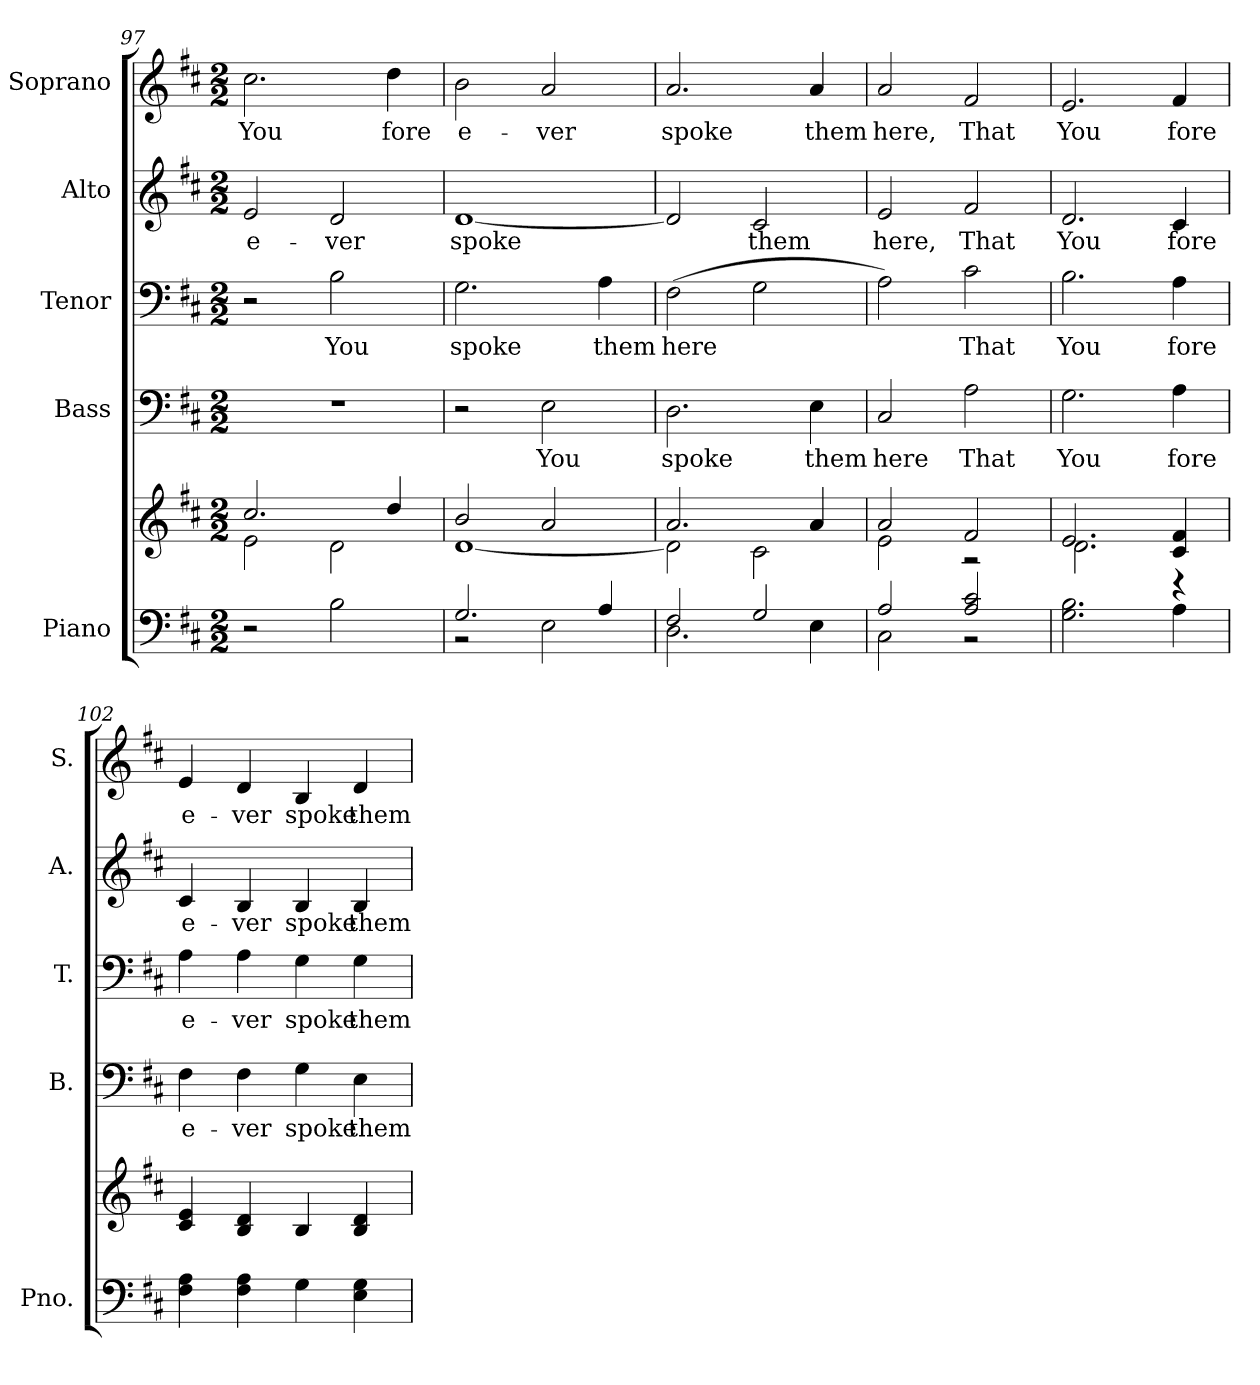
**kern	**kern	**kern	**text	**kern	**text	**kern	**text	**kern	**text
*part5	*part5	*part4	*part4	*part3	*part3	*part2	*part2	*part1	*part1
*staff6	*staff5	*staff4	*staff4	*staff3	*staff3	*staff2	*staff2	*staff1	*staff1
*I"Piano	*	*I"Bass	*	*I"Tenor	*	*I"Alto	*	*I"Soprano	*
*I'Pno.	*	*I'B.	*	*I'T.	*	*I'A.	*	*I'S.	*
*clefF4	*clefG2	*clefF4	*	*clefF4	*	*clefG2	*	*clefG2	*
*k[f#c#]	*k[f#c#]	*k[f#c#]	*	*k[f#c#]	*	*k[f#c#]	*	*k[f#c#]	*
*D:	*D:	*D:	*	*D:	*	*D:	*	*D:	*
*M2/2	*M2/2	*M2/2	*	*M2/2	*	*M2/2	*	*M2/2	*
=97	=97	=97	=97	=97	=97	=97	=97	=97	=97
*	*^	*	*	*	*	*	*	*	*
!	!	!	!	!	!	!	!	!LO:LY:b:color=#000000	!	!
!	!	!	!	!	!	!	!	!	!	!LO:LY:b:color=#000000
2r	2.cc#i/	2ei\	1r	.	2r	.	2ei/	e-	2.cc#i\	You
!	!	!	!	!	!	!LO:LY:b:color=#000000	!	!	!	!
!	!	!	!	!	!	!	!	!LO:LY:b:color=#000000	!	!
2Bi\	.	2di\	.	.	2Bi\	You	2di/	-ver	.	.
!	!	!	!	!	!	!	!	!	!	!LO:LY:b:color=#000000
.	4ddi/	.	.	.	.	.	.	.	4ddi\	fore
=98	=98	=98	=98	=98	=98	=98	=98	=98	=98	=98
*^	*	*	*	*	*	*	*	*	*	*
!	!	!	!	!	!	!	!LO:LY:b:color=#000000	!	!	!	!
!	!	!	!	!	!	!	!	!	!LO:LY:b:color=#000000	!	!
!	!	!	!	!	!	!	!	!	!	!	!LO:LY:b:color=#000000
2.Gi/	2r	2bi/	[<1di	2r	.	2.Gi\	spoke	[<1di	spoke	2bi\	e-
!	!	!	!	!	!LO:LY:b:color=#000000	!	!	!	!	!	!
!	!	!	!	!	!	!	!	!	!	!	!LO:LY:b:color=#000000
.	2Ei\	2ai/	.	2Ei\	You	.	.	.	.	2ai/	-ver
!	!	!	!	!	!	!	!LO:LY:b:color=#000000	!	!	!	!
4Ai/	.	.	.	.	.	4Ai\	them	.	.	.	.
=99	=99	=99	=99	=99	=99	=99	=99	=99	=99	=99	=99
!	!	!	!	!	!LO:LY:b:color=#000000	!	!	!	!	!	!
!	!	!	!	!	!	!	!LO:LY:b:color=#000000	!	!	!	!
!	!	!	!	!	!	!	!	!	!	!	!LO:LY:b:color=#000000
2F#i/	2.Di\	2.ai/	2di\]	2.Di\	spoke	(2F#i\	here	2di/]	.	2.ai/	spoke
!	!	!	!	!	!	!	!	!	!LO:LY:b:color=#000000	!	!
2Gi/	.	.	2c#i\	.	.	2Gi\	.	2c#i/	them	.	.
!	!	!	!	!	!LO:LY:b:color=#000000	!	!	!	!	!	!
!	!	!	!	!	!	!	!	!	!	!	!LO:LY:b:color=#000000
.	4Ei\	4ai/	.	4Ei\	them	.	.	.	.	4ai/	them
=100	=100	=100	=100	=100	=100	=100	=100	=100	=100	=100	=100
!	!	!	!	!	!LO:LY:b:color=#000000	!	!	!	!	!	!
!	!	!	!	!	!	!	!	!	!LO:LY:b:color=#000000	!	!
!	!	!	!	!	!	!	!	!	!	!	!LO:LY:b:color=#000000
2Ai/	2C#i\	2ai/	2ei\	2C#i/	here	2Ai\)	.	2ei/	here,	2ai/	here,
!	!	!	!	!	!LO:LY:b:color=#000000	!	!	!	!	!	!
!	!	!	!	!	!	!	!LO:LY:b:color=#000000	!	!	!	!
!	!	!	!	!	!	!	!	!	!LO:LY:b:color=#000000	!	!
!	!	!	!	!	!	!	!	!	!	!	!LO:LY:b:color=#000000
2Ai/ 2c#i	2r	2f#i/	2r	2Ai\	That	2c#i\	That	2f#i/	That	2f#i/	That
*v	*v	*	*	*	*	*	*	*	*	*	*
=101	=101	=101	=101	=101	=101	=101	=101	=101	=101	=101
*^	*	*	*	*	*	*	*	*	*	*
!	!	!	!	!	!LO:LY:b:color=#000000	!	!	!	!	!	!
*v	*v	*	*	*	*	*	*	*	*	*	*
*^	*	*	*	*	*	*	*	*	*	*
!	!	!	!	!	!	!	!LO:LY:b:color=#000000	!	!	!	!
*v	*v	*	*	*	*	*	*	*	*	*	*
*^	*	*	*	*	*	*	*	*	*	*
!	!	!	!	!	!	!	!	!	!LO:LY:b:color=#000000	!	!
*v	*v	*	*	*	*	*	*	*	*	*	*
*^	*	*	*	*	*	*	*	*	*	*
!	!	!	!	!	!	!	!	!	!	!	!LO:LY:b:color=#000000
*v	*v	*	*	*	*	*	*	*	*	*	*
2.Gi\ 2.Bi	2.ei/	2.di\	2.Gi\	You	2.Bi\	You	2.di/	You	2.ei/	You
!	!	!	!	!LO:LY:b:color=#000000	!	!	!	!	!	!
!	!	!	!	!	!	!LO:LY:b:color=#000000	!	!	!	!
!	!	!	!	!	!	!	!	!LO:LY:b:color=#000000	!	!
!	!	!	!	!	!	!	!	!	!	!LO:LY:b:color=#000000
4Ai\	4c#i/ 4f#i	4r	4Ai\	fore	4Ai\	fore	4c#i/	fore	4f#i/	fore
*	*v	*v	*	*	*	*	*	*	*	*
!!LO:PB:g=z
=102	=102	=102	=102	=102	=102	=102	=102	=102	=102
*	*^	*	*	*	*	*	*	*	*
!	!	!	!	!LO:LY:b:color=#000000	!	!	!	!	!	!
*	*v	*v	*	*	*	*	*	*	*	*
*	*^	*	*	*	*	*	*	*	*
!	!	!	!	!	!	!LO:LY:b:color=#000000	!	!	!	!
*	*v	*v	*	*	*	*	*	*	*	*
*	*^	*	*	*	*	*	*	*	*
!	!	!	!	!	!	!	!	!LO:LY:b:color=#000000	!	!
*	*v	*v	*	*	*	*	*	*	*	*
*	*^	*	*	*	*	*	*	*	*
!	!	!	!	!	!	!	!	!	!	!LO:LY:b:color=#000000
*	*v	*v	*	*	*	*	*	*	*	*
4F#i\ 4Ai	4c#i/ 4ei	4F#i\	e-	4Ai\	e-	4c#i/	e-	4ei/	e-
!	!	!	!LO:LY:b:color=#000000	!	!	!	!	!	!
!	!	!	!	!	!LO:LY:b:color=#000000	!	!	!	!
!	!	!	!	!	!	!	!LO:LY:b:color=#000000	!	!
!	!	!	!	!	!	!	!	!	!LO:LY:b:color=#000000
4F#i\ 4Ai	4Bi/ 4di	4F#i\	-ver	4Ai\	-ver	4Bi/	-ver	4di/	-ver
!	!	!	!LO:LY:b:color=#000000	!	!	!	!	!	!
!	!	!	!	!	!LO:LY:b:color=#000000	!	!	!	!
!	!	!	!	!	!	!	!LO:LY:b:color=#000000	!	!
!	!	!	!	!	!	!	!	!	!LO:LY:b:color=#000000
4Gi\	4Bi/	4Gi\	spoke	4Gi\	spoke	4Bi/	spoke	4Bi/	spoke
!	!	!	!LO:LY:b:color=#000000	!	!	!	!	!	!
!	!	!	!	!	!LO:LY:b:color=#000000	!	!	!	!
!	!	!	!	!	!	!	!LO:LY:b:color=#000000	!	!
!	!	!	!	!	!	!	!	!	!LO:LY:b:color=#000000
4Ei\ 4Gi	4Bi/ 4di	4Ei\	them	4Gi\	them	4Bi/	them	4di/	them
=	=	=	=	=	=	=	=	=	=
*-	*-	*-	*-	*-	*-	*-	*-	*-	*-
